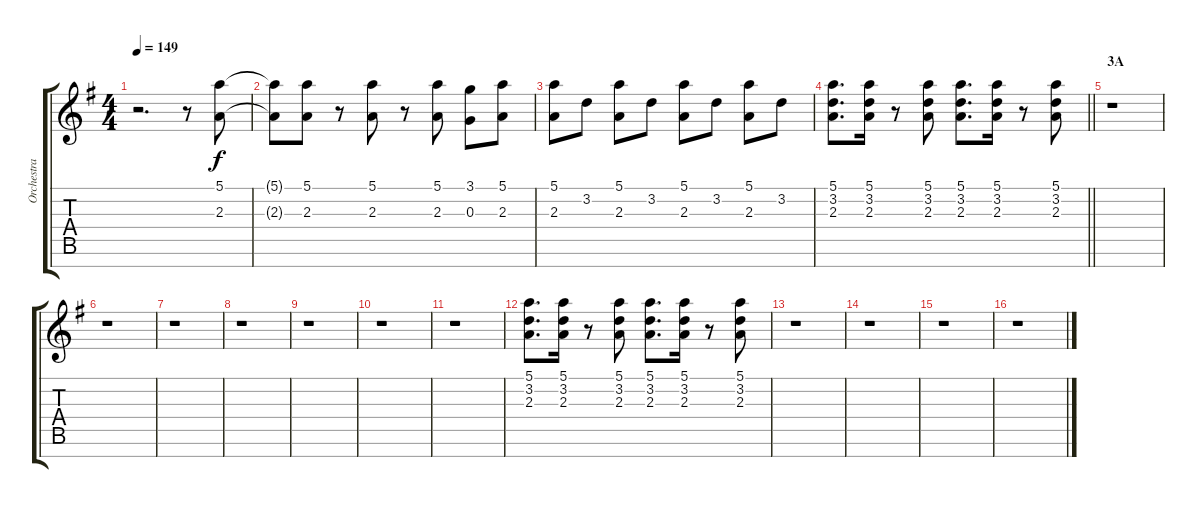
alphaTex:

\track ("Orchestra Hit" "Orchestra ") {instrument orchestrahit}
\staff {score tabs}
\tuning (E5 B4 G4 D4 A3 E3 B2) {hide}
\ts (4 4)
\tempo 149
\clef g2
\ks g
r.2{d dy f} r.8 (5.1 2.3).8 |
(5.1{t} 2.3{t}).8 (5.1 2.3).8 r.8 (5.1 2.3).8 r.8 (5.1 2.3).8 (3.1 0.3).8 (5.1 2.3).8 |
(5.1 2.3).8 3.2.8 (5.1 2.3).8 3.2.8 (5.1 2.3).8 3.2.8 (5.1 2.3).8 3.2.8 |
\barLineRight lightlight
(5.1 3.2 2.3).8{d} (5.1 3.2 2.3).16 r.8 (5.1 3.2 2.3).8 (5.1 3.2 2.3).8{d} (5.1 3.2 2.3).16 r.8 (5.1 3.2 2.3).8 |
\section ("" "3A")
r.1 |
r.1 |
r.1 |
r.1 |
r.1 |
r.1 |
r.1 |
(5.1 3.2 2.3).8{d} (5.1 3.2 2.3).16 r.8 (5.1 3.2 2.3).8 (5.1 3.2 2.3).8{d} (5.1 3.2 2.3).16 r.8 (5.1 3.2 2.3).8 |
r.1 |
r.1 |
r.1 |
r.1
